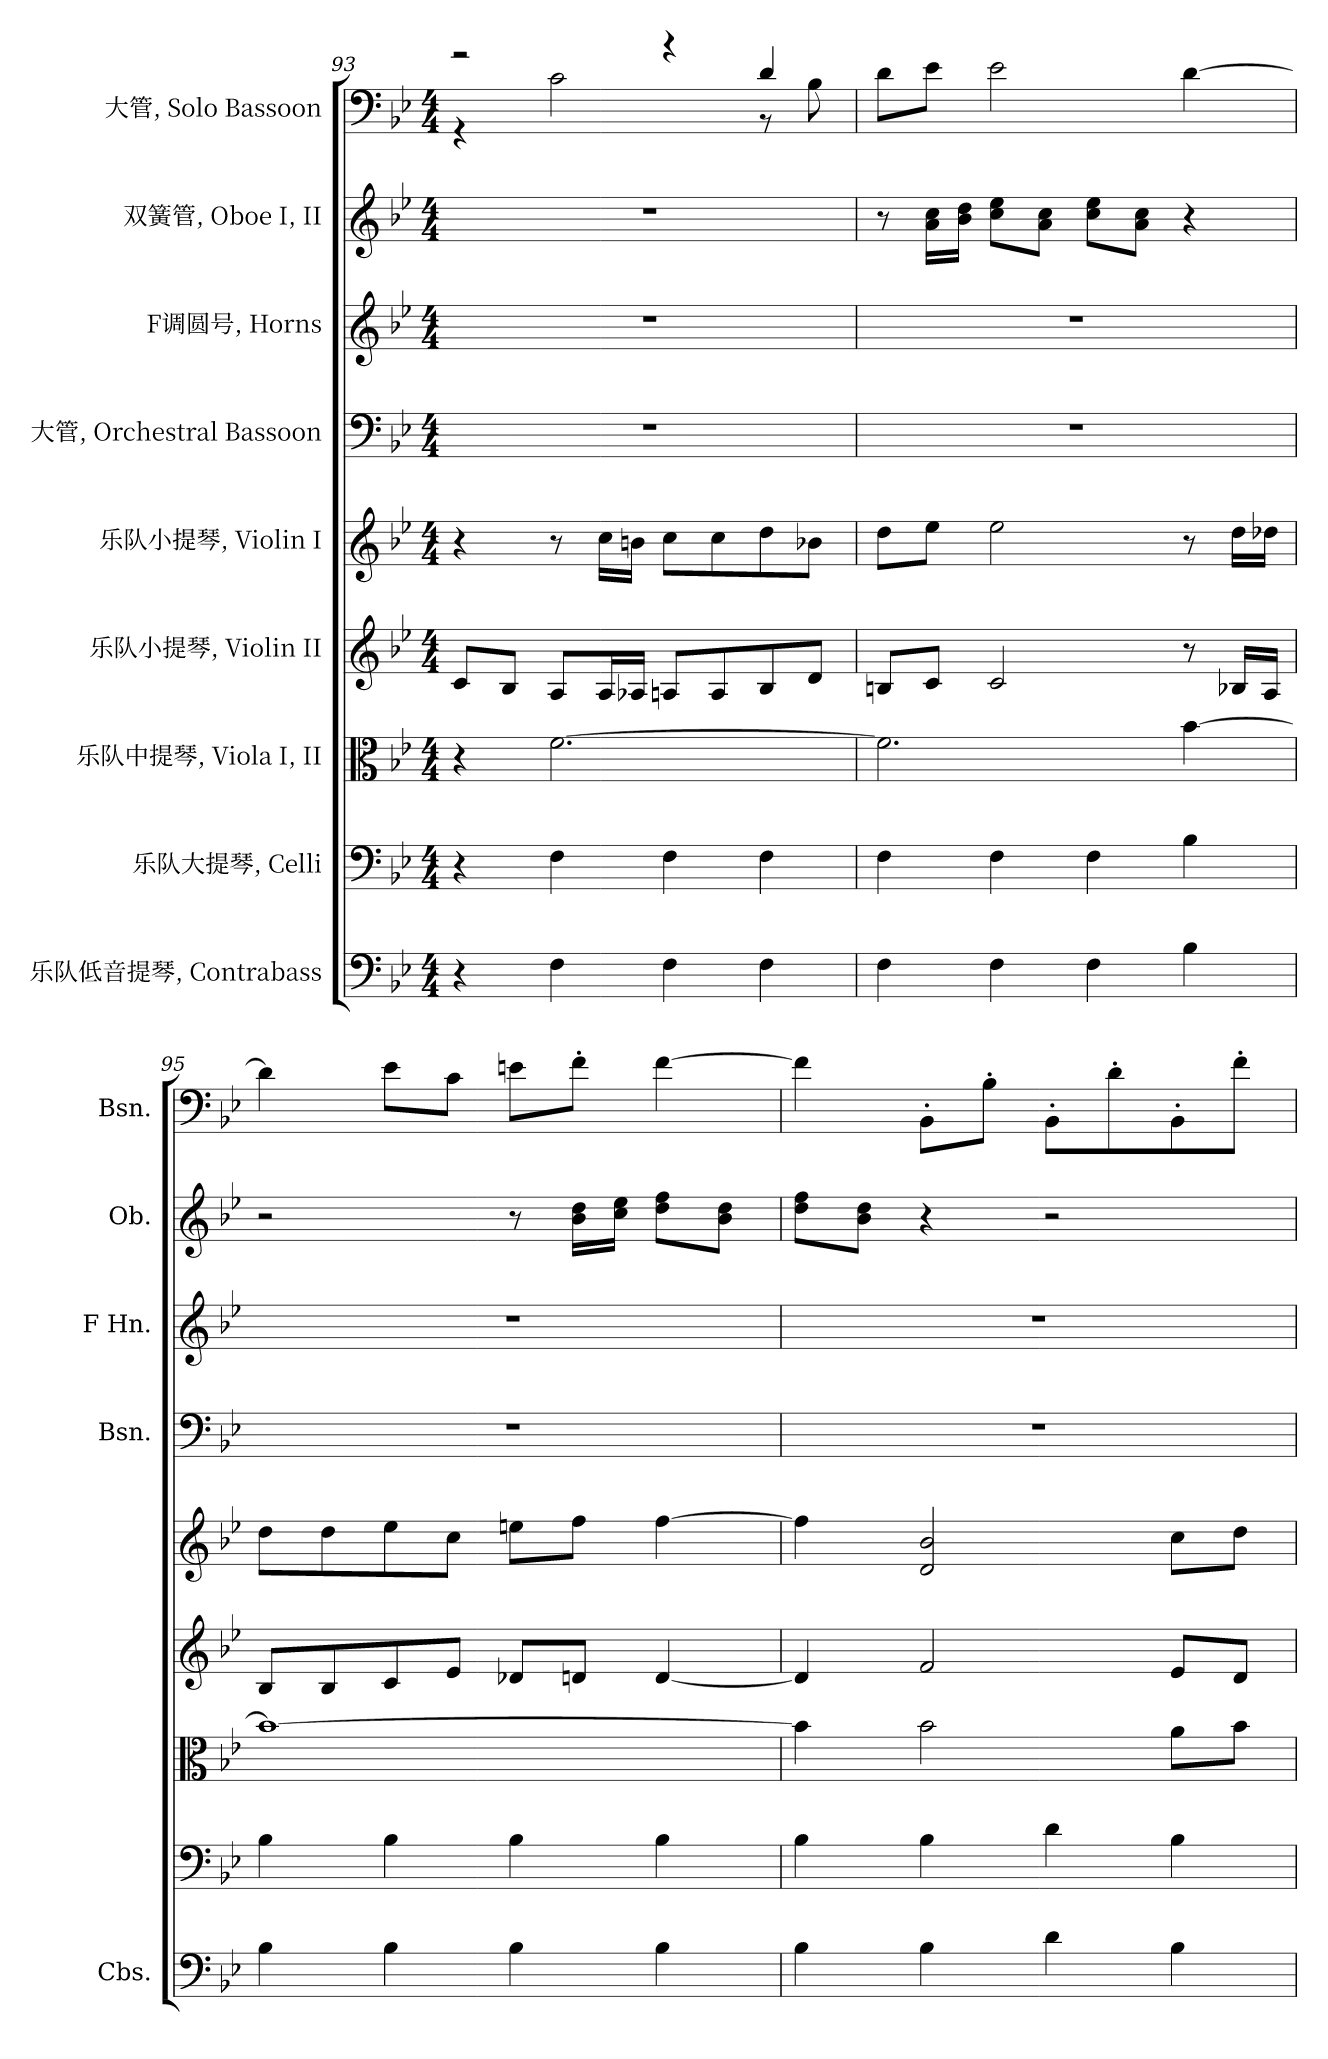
**kern	**kern	**kern	**kern	**kern	**kern	**kern	**kern	**kern
*part9	*part8	*part7	*part6	*part5	*part4	*part3	*part2	*part1
*staff9	*staff8	*staff7	*staff6	*staff5	*staff4	*staff3	*staff2	*staff1
*I"乐队低音提琴, Contrabass	*I"乐队大提琴, Celli	*I"乐队中提琴, Viola I, II	*I"乐队小提琴, Violin II	*I"乐队小提琴, Violin I	*I"大管, Orchestral Bassoon	*I"F调圆号, Horns	*I"双簧管, Oboe I, II	*I"大管, Solo Bassoon
*I'Cbs.	*	*	*	*	*I'Bsn.	*I'F Hn.	*I'Ob.	*I'Bsn.
!!LO:PB:g=z
*clefF4	*clefF4	*clefC3	*clefG2	*clefG2	*clefF4	*clefG2	*clefG2	*clefF4
*ITrd7c12	*	*	*	*	*	*ITrd4c7	*	*
*k[b-e-]	*k[b-e-]	*k[b-e-]	*k[b-e-]	*k[b-e-]	*k[b-e-]	*k[b-e-a-]	*k[b-e-]	*k[b-e-]
*M4/4	*M4/4	*M4/4	*M4/4	*M4/4	*M4/4	*M4/4	*M4/4	*M4/4
=93	=93	=93	=93	=93	=93	=93	=93	=93
*	*	*	*	*	*	*	*	*^
4r	4r	4r	8c/L	4r	1r	1r	1r	2r	4r
.	.	.	8B-/J	.	.	.	.	.	.
4FF\	4F\	[2.f\	8A/L	8r	.	.	.	.	2c\
.	.	.	16A/L	16cc\LL	.	.	.	.	.
.	.	.	16A-X/JJ	16bn\JJ	.	.	.	.	.
4FF\	4F\	.	8An/L	8cc\L	.	.	.	4r	.
.	.	.	8A/	8cc\	.	.	.	.	.
4FF\	4F\	.	8B-/	8dd\	.	.	.	4d/	8r
.	.	.	8d/J	8b-X\J	.	.	.	.	8B-\
*	*	*	*	*	*	*	*	*v	*v
=94	=94	=94	=94	=94	=94	=94	=94	=94
4FF\	4F\	2.f\]	8Bn/L	8dd\L	1r	1r	8r	8d\L
.	.	.	8c/J	8ee-\J	.	.	16a\ 16cc\LL	8e-\J
.	.	.	.	.	.	.	16b-\ 16dd\JJ	.
4FF\	4F\	.	2c/	2ee-\	.	.	8cc\ 8ee-\L	2e-\
.	.	.	.	.	.	.	8a\ 8cc\J	.
4FF\	4F\	.	.	.	.	.	8cc\ 8ee-\L	.
.	.	.	.	.	.	.	8a\ 8cc\J	.
4BB-\	4B-\	[4b-\	8r	8r	.	.	4r	[4d\
.	.	.	16B-X/LL	16dd\LL	.	.	.	.
.	.	.	16A/JJ	16dd-X\JJ	.	.	.	.
=95	=95	=95	=95	=95	=95	=95	=95	=95
4BB-\	4B-\	1b-_	8B-/L	8dd\L	1r	1r	2r	4d\]
.	.	.	8B-/	8dd\	.	.	.	.
4BB-\	4B-\	.	8c/	8ee-\	.	.	.	8e-\L
.	.	.	8e-/J	8cc\J	.	.	.	8c\J
4BB-\	4B-\	.	8d-X/L	8een\L	.	.	8r	8en\L
.	.	.	8dn/J	8ff\J	.	.	16b-\ 16dd\LL	8f'\J
.	.	.	.	.	.	.	16cc\ 16ee-\JJ	.
4BB-\	4B-\	.	[4d/	[4ff\	.	.	8dd\ 8ff\L	[4f\
.	.	.	.	.	.	.	8b-\ 8dd\J	.
!!LO:PB:g=z
=96	=96	=96	=96	=96	=96	=96	=96	=96
4BB-\	4B-\	4b-\]	4d/]	4ff\]	1r	1r	8dd\ 8ff\L	4f\]
.	.	.	.	.	.	.	8b-\ 8dd\J	.
4BB-\	4B-\	2b-\	2f/	2d/ 2b-/	.	.	4r	8BB-'\L
.	.	.	.	.	.	.	.	8B-'\J
4D\	4d\	.	.	.	.	.	2r	8BB-'\L
.	.	.	.	.	.	.	.	8d'\
4BB-\	4B-\	8a\L	8e-/L	8cc\L	.	.	.	8BB-'\
.	.	8b-\J	8d/J	8dd\J	.	.	.	8f'\J
=	=	=	=	=	=	=	=	=
*-	*-	*-	*-	*-	*-	*-	*-	*-
